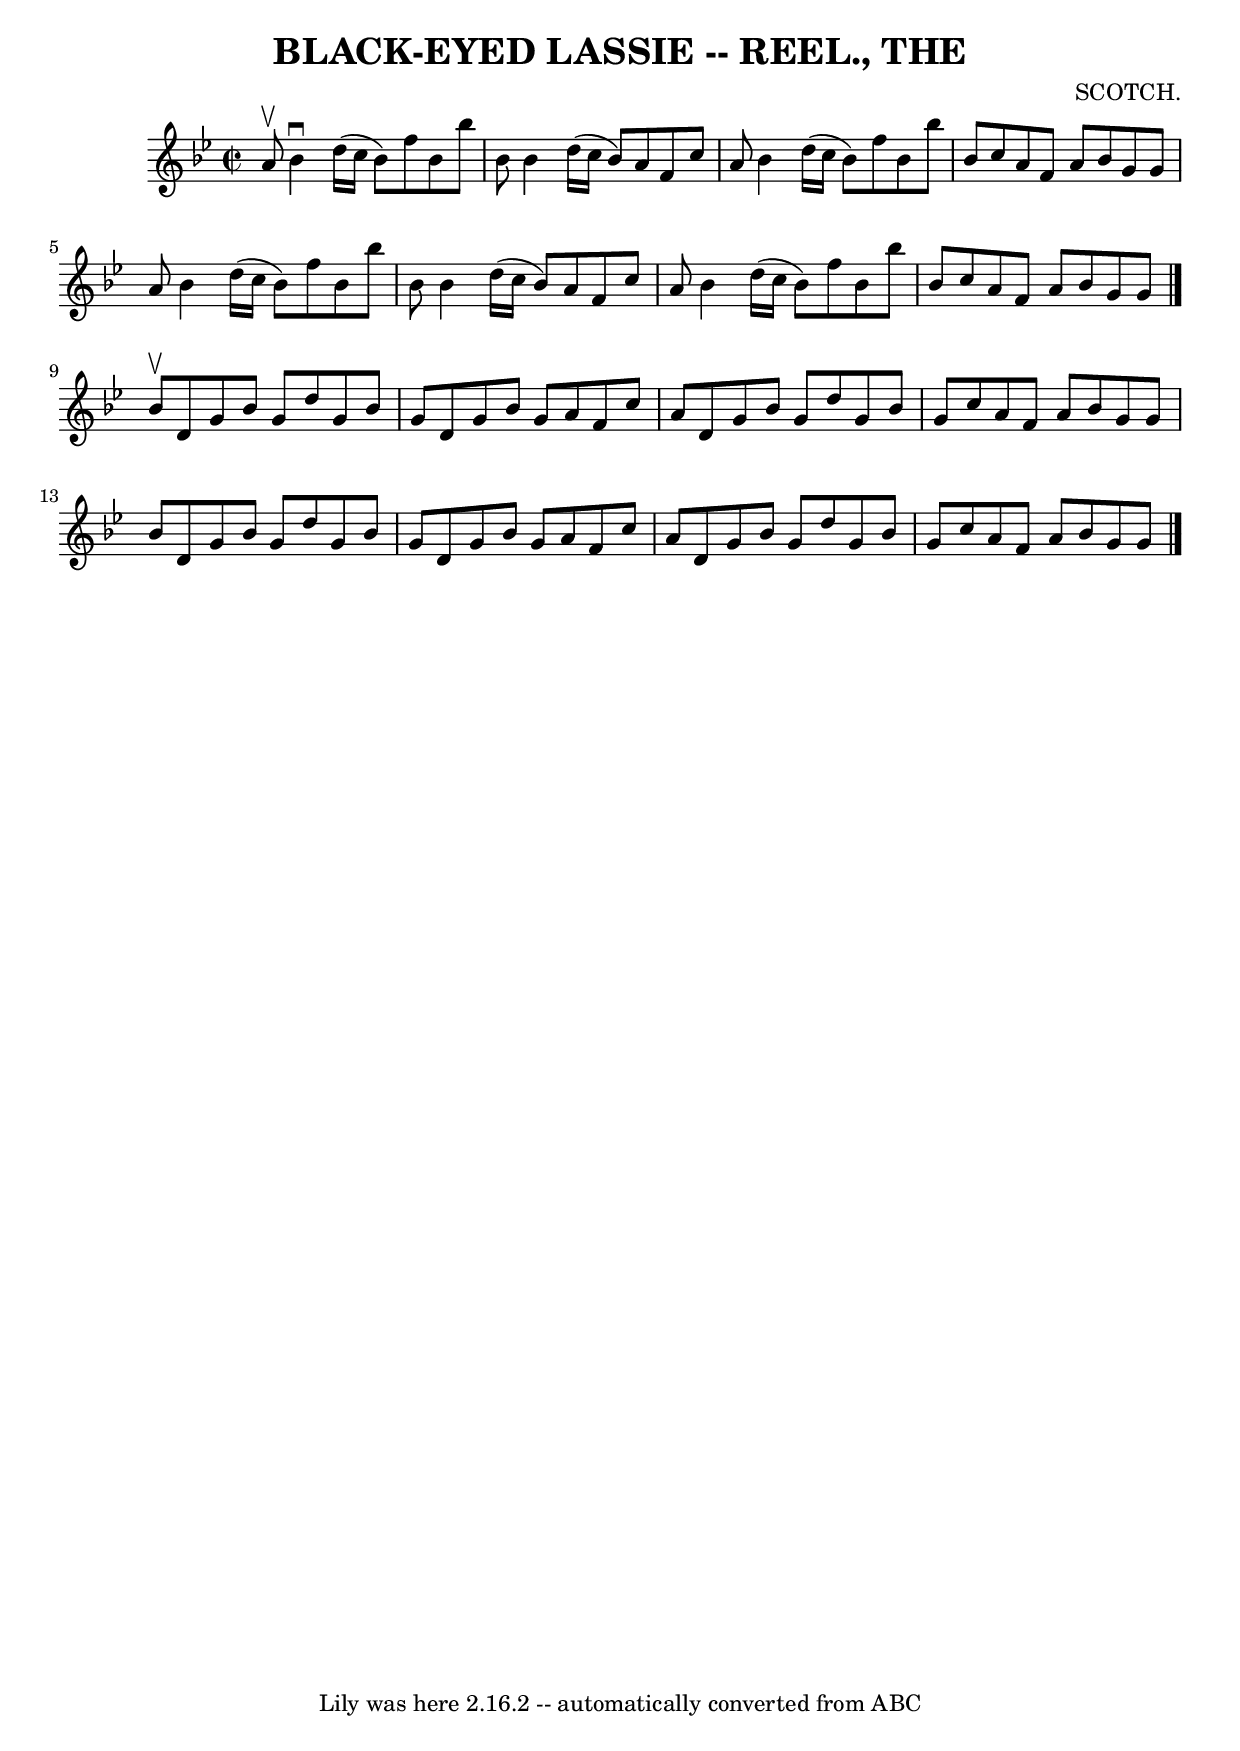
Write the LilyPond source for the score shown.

\version "2.16.2"
\include "Mammoth.ily"
\header {
	%% book = "Coles 43.1"
	composer = "SCOTCH."
	crossRefNumber = "1"
	footnotes = ""
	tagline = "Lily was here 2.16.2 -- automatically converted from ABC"
	title = "BLACK-EYED LASSIE -- REEL., THE"
}
voicedefault =  {


\override Staff.TimeSignature #'style = #'C
 \time 2/2 
\key bes \major a'8^\upbow |
 bes'4^\downbow d''16 (
c''16 bes'8) f''8 bes'8 bes''8 bes'8  |
 bes'4    
d''16 (c''16 bes'8) a'8 f'8 c''8 a'8  |
 bes'4    
d''16 (c''16 bes'8) f''8 bes'8 bes''8 bes'8  |
   
c''8 a'8 f'8 a'8 bes'8 g'8 g'8 a'8  |
 bes'4    
d''16 (c''16 bes'8) f''8 bes'8 bes''8 bes'8  |
   
bes'4 d''16 (c''16 bes'8) a'8 f'8 c''8 a'8  |
   
bes'4 d''16 (c''16 bes'8) f''8 bes'8 bes''8 bes'8  
|
 c''8 a'8 f'8 a'8 bes'8 g'8 g'8  \bar "|."     
bes'8^\upbow |
 d'8 g'8 bes'8 g'8 d''8 g'8 bes'8    
g'8  |
 d'8 g'8 bes'8 g'8 a'8 f'8 c''8 a'8  
|
 d'8 g'8 bes'8 g'8 d''8 g'8 bes'8 g'8  |
  
 c''8 a'8 f'8 a'8 bes'8 g'8 g'8 bes'8  |
 d'8    
g'8 bes'8 g'8 d''8 g'8 bes'8 g'8  |
 d'8 g'8    
bes'8 g'8 a'8 f'8 c''8 a'8  |
 d'8 g'8 bes'8    
g'8 d''8 g'8 bes'8 g'8  |
 c''8 a'8 f'8 a'8    
bes'8 g'8 g'8  \bar "|."   
}

\score{
    <<

	\context Staff="default"
	{
	    \voicedefault 
	}

    >>
	\layout {
	}
	\midi {}
}
